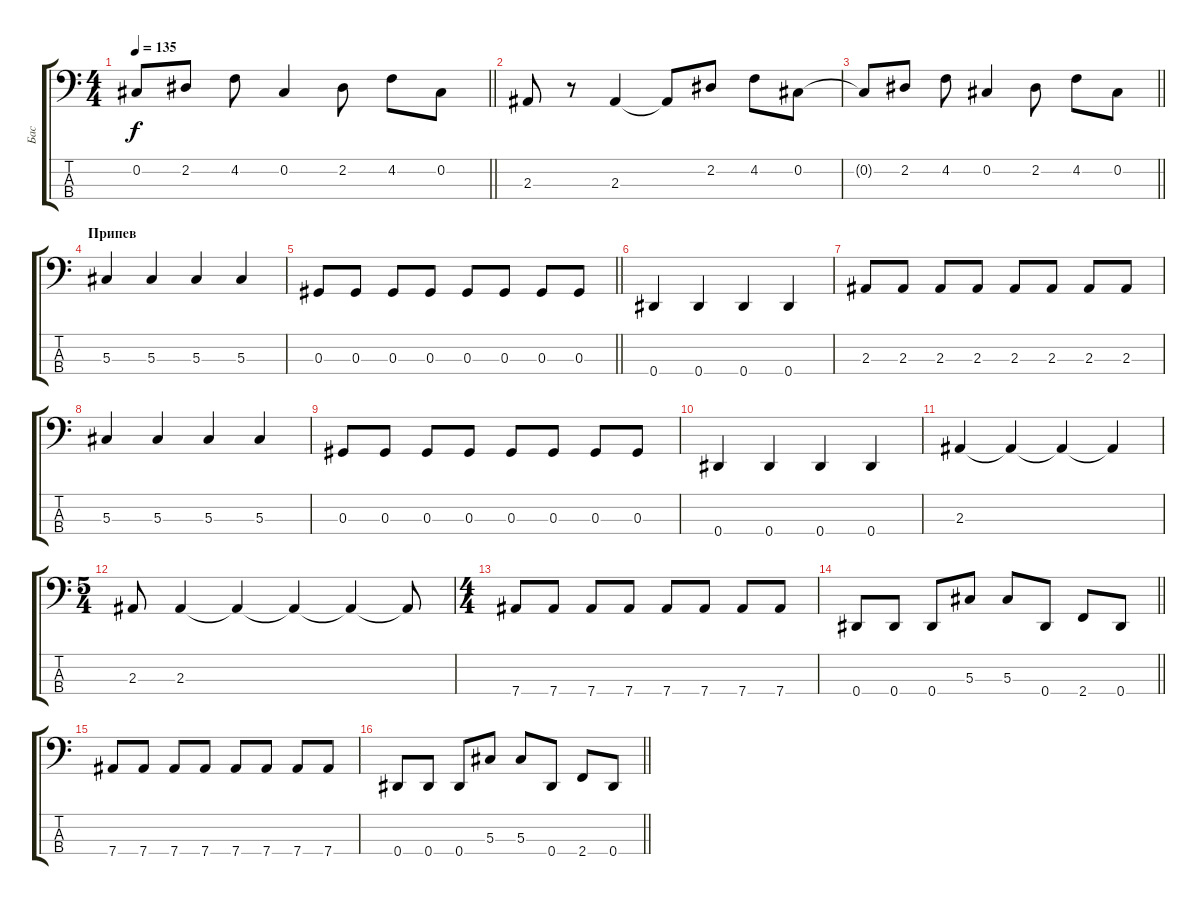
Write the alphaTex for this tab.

\track ("Бас" "Бас") {instrument electricbassfinger}
\staff {score tabs}
\tuning (Gb2 Db2 Ab1 Eb1) {hide}
\ts (4 4)
\tempo 135
\clef f4
\barLineRight lightlight
\ks c
0.2{t}.8{dy f} 2.2.8 4.2.8 0.2.4 2.2.8 4.2.8 0.2.8 |
2.3.8 r.8 2.3.4 2.3{t}.8 2.2.8 4.2.8 0.2.8 |
\barLineRight lightlight
0.2{t}.8 2.2.8 4.2.8 0.2.4 2.2.8 4.2.8 0.2.8 |
\section ("" "Припев")
5.3.4 5.3.4 5.3.4 5.3.4 |
\barLineRight lightlight
0.3.8 0.3.8 0.3.8 0.3.8 0.3.8 0.3.8 0.3.8 0.3.8 |
0.4.4 0.4.4 0.4.4 0.4.4 |
2.3.8 2.3.8 2.3.8 2.3.8 2.3.8 2.3.8 2.3.8 2.3.8 |
5.3.4 5.3.4 5.3.4 5.3.4 |
0.3.8 0.3.8 0.3.8 0.3.8 0.3.8 0.3.8 0.3.8 0.3.8 |
0.4.4 0.4.4 0.4.4 0.4.4 |
2.3.4 2.3{t}.4 2.3{t}.4 2.3{t}.4 |
\ts (5 4)
2.3.8 2.3.4 2.3{t}.4 2.3{t}.4 2.3{t}.4 2.3{t}.8 |
\ts (4 4)
7.4.8 7.4.8 7.4.8 7.4.8 7.4.8 7.4.8 7.4.8 7.4.8 |
\barLineRight lightlight
0.4.8 0.4.8 0.4.8 5.3.8 5.3.8 0.4.8 2.4.8 0.4.8 |
7.4.8 7.4.8 7.4.8 7.4.8 7.4.8 7.4.8 7.4.8 7.4.8 |
\barLineRight lightlight
0.4.8 0.4.8 0.4.8 5.3.8 5.3.8 0.4.8 2.4.8 0.4.8
